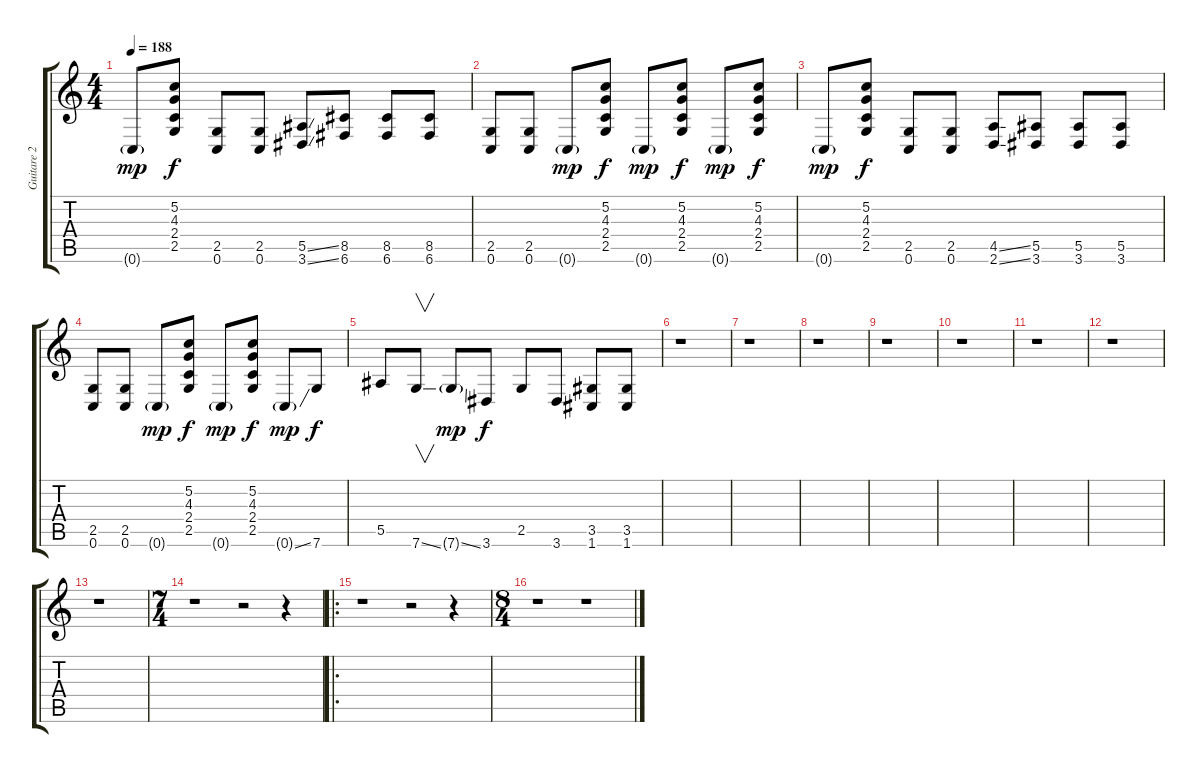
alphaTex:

\track ("Guitare 2" "Guitare 2") {instrument overdrivenguitar}
\staff {score tabs}
\tuning (C4 G3 Eb3 Bb2 F2 C2) {hide}
\ts (4 4)
\tempo 188
\clef g2
\ks c
0.6{g}.8{dy mp} (5.2 4.3 2.4 2.5).8{dy f} (2.5 0.6).8 (2.5 0.6).8 (5.5{ss} 3.6{ss}).8 (8.5 6.6).8 (8.5 6.6).8 (8.5 6.6).8 |
(2.5 0.6).8 (2.5 0.6).8 0.6{g}.8{dy mp} (5.2 4.3 2.4 2.5).8{dy f} 0.6{g}.8{dy mp} (5.2 4.3 2.4 2.5).8{dy f} 0.6{g}.8{dy mp} (5.2 4.3 2.4 2.5).8{dy f} |
0.6{g}.8{dy mp} (5.2 4.3 2.4 2.5).8{dy f} (2.5 0.6).8 (2.5 0.6).8 (4.5{ss} 2.6{ss}).8 (5.5 3.6).8 (5.5 3.6).8 (5.5 3.6).8 |
(2.5 0.6).8 (2.5 0.6).8 0.6{g}.8{dy mp} (5.2 4.3 2.4 2.5).8{dy f} 0.6{g}.8{dy mp} (5.2 4.3 2.4 2.5).8{dy f} 0.6{ss g}.8{dy mp} 7.6.8{dy f} |
5.5.8 7.6{ss}.8{v} 7.6{ss g}.8{dy mp} 3.6.8{dy f} 2.5.8 3.6.8 (3.5 1.6).8 (3.5 1.6).8 |
r.1 |
r.1 |
r.1 |
r.1 |
r.1 |
r.1 |
r.1 |
r.1 |
\ts (7 4)
r.1 r.2 r.4 |
\ro
r.1 r.2 r.4 |
\ts (8 4)
r.1 r.1
